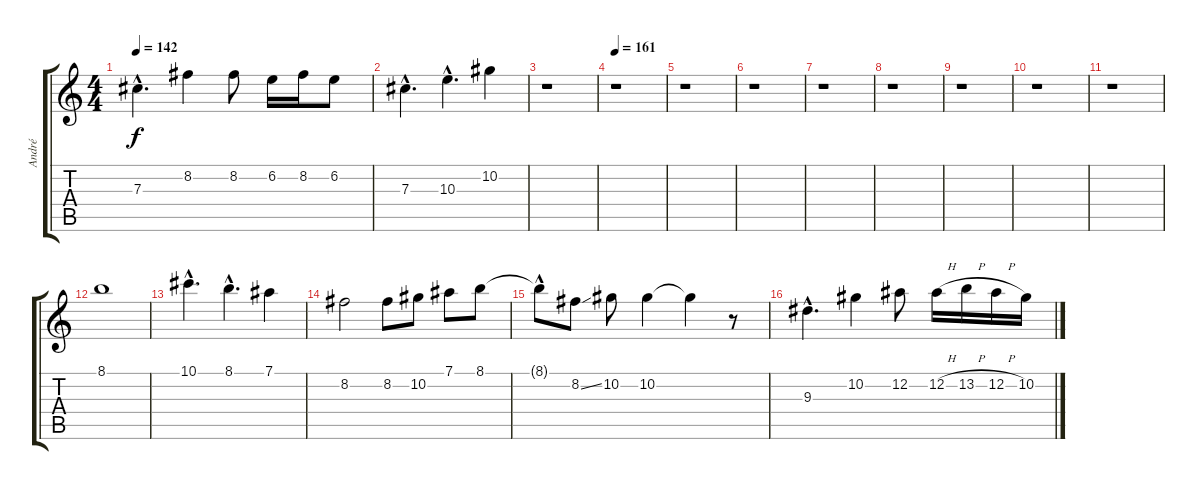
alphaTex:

\track ("André" "André") {instrument acousticguitarsteel}
\staff {score tabs}
\tuning (Eb4 Bb3 Gb3 Db3 Ab2 Eb2) {hide}
\ts (4 4)
\tempo 142
\clef g2
\ks c
7.3{hac}.4{d dy f} 8.2.4 8.2.8 6.2.16 8.2.16 6.2.8 |
7.3{hac}.4{d} 10.3{hac}.4{d} 10.2.4 |
r.1 |
\tempo 161
r.1 |
r.1 |
r.1 |
r.1 |
r.1 |
r.1 |
r.1 |
r.1 |
8.1.1 |
10.1{hac}.4{d} 8.1{hac}.4{d} 7.1.4 |
8.2.2 8.2.8 10.2.8 7.1.8 8.1.8 |
8.1{hac t}.8 8.2{ss}.8 10.2.8 10.2.4 10.2{t}.4 r.8 |
9.3{hac}.4{d} 10.2.4 12.2.8 12.2{h}.16 13.2{h}.16 12.2{h}.16 10.2.16
